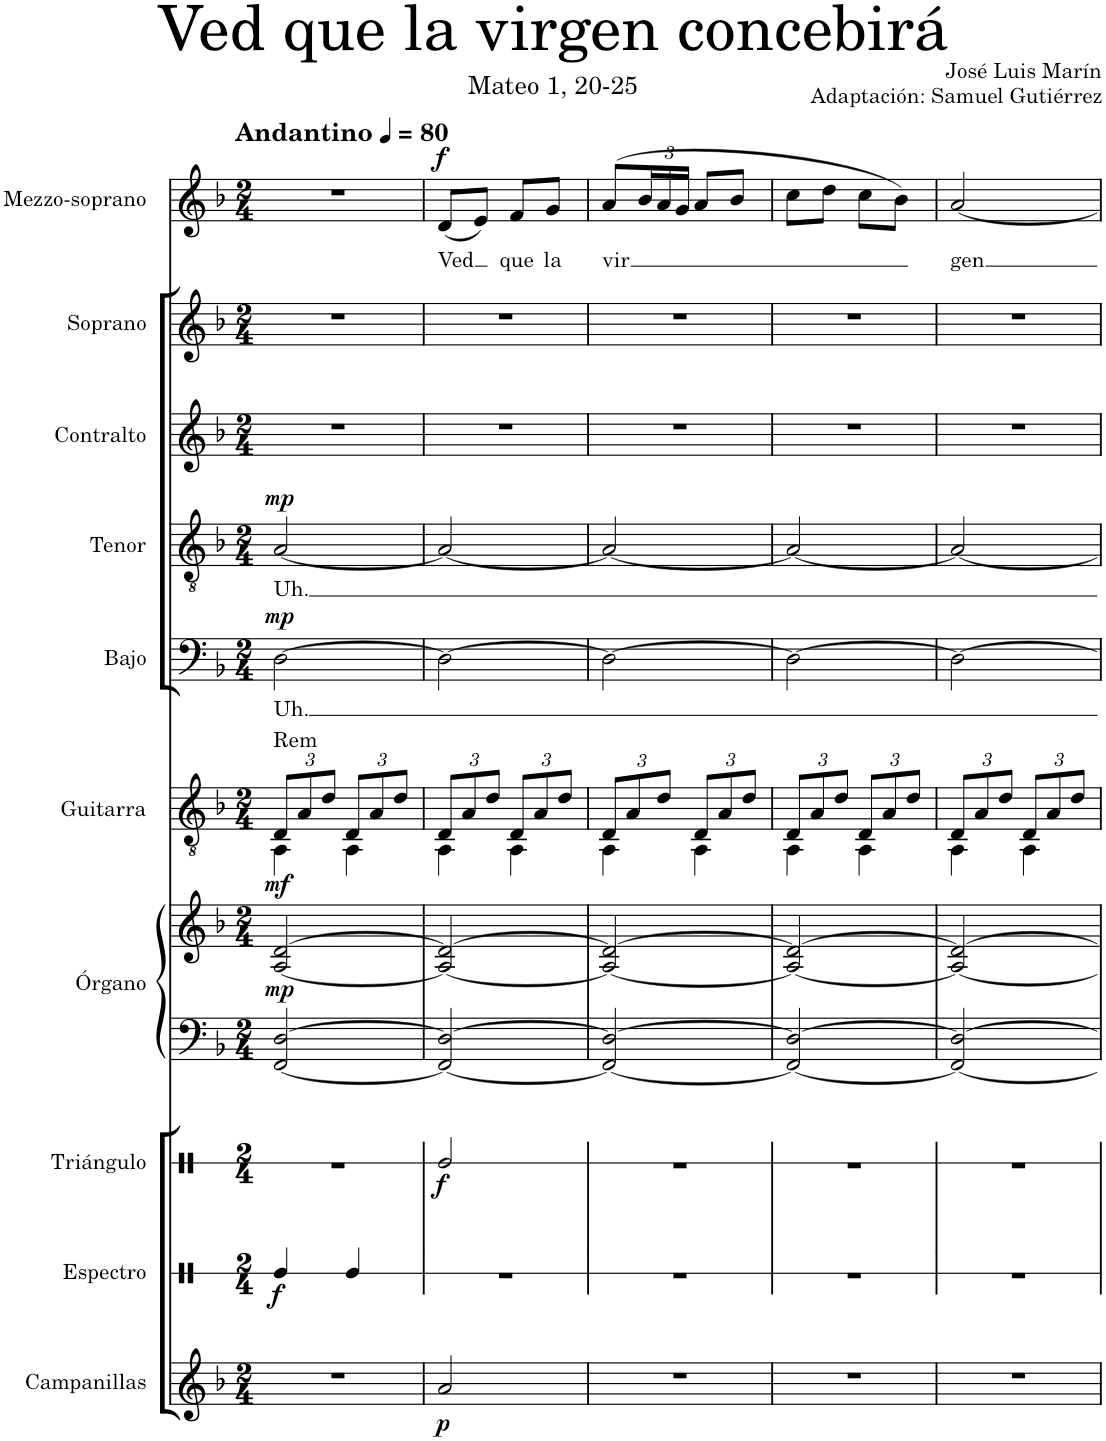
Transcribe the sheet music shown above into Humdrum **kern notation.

**kern	**dynam	**kern	**dynam	**kern	**dynam	**kern	**kern	**dynam	**kern	**dynam	**harte	**kern	**text	**dynam	**kern	**text	**dynam	**kern	**kern	**kern	**text	**dynam
*part10	*part10	*part9	*part9	*part8	*part8	*part7	*part7	*part7	*part6	*part6	*part6	*part5	*part5	*part5	*part4	*part4	*part4	*part3	*part2	*part1	*part1	*part1
*staff11	*staff11	*staff10	*staff10	*staff9	*staff9	*staff8	*staff7	*staff7/8	*staff6	*staff6	*	*staff5	*staff5	*staff5	*staff4	*staff4	*staff4	*staff3	*staff2	*staff1	*staff1	*staff1
*I"Campanillas	*	*I"Espectro	*	*I"Triángulo	*	*I"Órgano	*	*	*I"Guitarra	*	*	*I"Bajo	*	*	*I"Tenor	*	*	*I"Contralto	*I"Soprano	*I"Mezzo-soprano	*	*
*I'Camp.	*	*	*	*	*	*	*	*	*I'Guit.	*	*	*I'B.	*	*	*I'T.	*	*	*I'C.	*I'S.	*I'Mzs.	*	*
*	*	*stria1	*	*stria1	*	*	*	*	*	*	*	*	*	*	*	*	*	*	*	*	*	*
*clefG2	*	*clefX	*	*clefX	*	*clefF4	*clefG2	*	*clefGv2	*	*	*clefF4	*	*	*clefGv2	*	*	*clefG2	*clefG2	*clefG2	*	*
*Trd-7c-12	*	*	*	*	*	*	*	*	*	*	*	*	*	*	*	*	*	*	*	*	*	*
*k[b-]	*	*k[]	*	*k[]	*	*k[b-]	*k[b-]	*	*k[b-]	*	*	*k[b-]	*	*	*k[b-]	*	*	*k[b-]	*k[b-]	*k[b-]	*	*
*M2/4	*	*M2/4	*	*M2/4	*	*M2/4	*M2/4	*	*M2/4	*	*	*M2/4	*	*	*M2/4	*	*	*M2/4	*M2/4	*M2/4	*	*
*MM80	*	*MM80	*	*MM80	*	*MM80	*MM80	*	*MM80	*	*	*MM80	*	*	*MM80	*	*	*MM80	*MM80	*MM80	*	*
*	*	*	*	*	*	*	*	*	*Xbrackettup	*	*	*	*	*	*	*	*	*	*	*	*	*
=1	=1	=1	=1	=1	=1	=1	=1	=1	=1	=1	=1	=1	=1	=1	=1	=1	=1	=1	=1	=1	=1	=1
*	*	*	*	*	*	*	*	*	*^	*	*	*	*	*	*	*	*	*	*	*	*	*
!	!	!	!	!	!	!	!	!	!	!	!	!	!	!	!	!	!	!	!	!	!LO:TX:a:B:t=Andantino	!	!
!	!	!	!LO:DY:b	!	!	!	!	!LO:DY:b	!	!	!LO:DY:b	!LO:H:kt=Rem	!	!LO:LY:b	!LO:DY:a	!	!LO:LY:b	!LO:DY:a	!	!	!	!	!
2r	.	4Re/	f	2r	.	[2FF/ [2D/	[2A/ [2d/	mp	12D/L	4AA\	mf	N	[2D\	Uh.	mp	[2A/	Uh.	mp	2r	2r	2r	.	.
.	.	.	.	.	.	.	.	.	12A/	.	.	.	.	.	.	.	.	.	.	.	.	.	.
.	.	.	.	.	.	.	.	.	12d/J	.	.	.	.	.	.	.	.	.	.	.	.	.	.
.	.	4Re/	.	.	.	.	.	.	12D/L	4AA\	.	.	.	.	.	.	.	.	.	.	.	.	.
.	.	.	.	.	.	.	.	.	12A/	.	.	.	.	.	.	.	.	.	.	.	.	.	.
.	.	.	.	.	.	.	.	.	12d/J	.	.	.	.	.	.	.	.	.	.	.	.	.	.
=2	=2	=2	=2	=2	=2	=2	=2	=2	=2	=2	=2	=2	=2	=2	=2	=2	=2	=2	=2	=2	=2	=2	=2
!	!LO:DY:b	!	!	!	!LO:DY:b	!	!	!	!	!	!	!	!	!	!	!	!	!	!	!	!	!LO:LY:b	!LO:DY:a
2a/	p	2r	.	2Re/	f	2FF/_ 2D/_	2A/_ 2d/_	.	12D/L	4AA\	.	.	2D\_	.	.	2A/_	.	.	2r	2r	(8d/L	Ved	f
.	.	.	.	.	.	.	.	.	12A/	.	.	.	.	.	.	.	.	.	.	.	.	.	.
.	.	.	.	.	.	.	.	.	.	.	.	.	.	.	.	.	.	.	.	.	8e/J)	.	.
.	.	.	.	.	.	.	.	.	12d/J	.	.	.	.	.	.	.	.	.	.	.	.	.	.
!	!	!	!	!	!	!	!	!	!	!	!	!	!	!	!	!	!	!	!	!	!	!LO:LY:b	!
.	.	.	.	.	.	.	.	.	12D/L	4AA\	.	.	.	.	.	.	.	.	.	.	8f/L	que	.
.	.	.	.	.	.	.	.	.	12A/	.	.	.	.	.	.	.	.	.	.	.	.	.	.
!	!	!	!	!	!	!	!	!	!	!	!	!	!	!	!	!	!	!	!	!	!	!LO:LY:b	!
.	.	.	.	.	.	.	.	.	.	.	.	.	.	.	.	.	.	.	.	.	8g/J	la	.
.	.	.	.	.	.	.	.	.	12d/J	.	.	.	.	.	.	.	.	.	.	.	.	.	.
=3	=3	=3	=3	=3	=3	=3	=3	=3	=3	=3	=3	=3	=3	=3	=3	=3	=3	=3	=3	=3	=3	=3	=3
!	!	!	!	!	!	!	!	!	!	!	!	!	!	!	!	!	!	!	!	!	!	!LO:LY:b	!
2r	.	2r	.	2r	.	2FF/_ 2D/_	2A/_ 2d/_	.	12D/L	4AA\	.	.	2D\_	.	.	2A/_	.	.	2r	2r	(8a/L	vir	.
.	.	.	.	.	.	.	.	.	12A/	.	.	.	.	.	.	.	.	.	.	.	.	.	.
*	*	*	*	*	*	*	*	*	*	*	*	*	*	*	*	*	*	*	*	*	*Xbrackettup	*	*
.	.	.	.	.	.	.	.	.	.	.	.	.	.	.	.	.	.	.	.	.	24b-/L	.	.
.	.	.	.	.	.	.	.	.	12d/J	.	.	.	.	.	.	.	.	.	.	.	24a/	.	.
.	.	.	.	.	.	.	.	.	.	.	.	.	.	.	.	.	.	.	.	.	24g/JJ	.	.
.	.	.	.	.	.	.	.	.	12D/L	4AA\	.	.	.	.	.	.	.	.	.	.	8a/L	.	.
.	.	.	.	.	.	.	.	.	12A/	.	.	.	.	.	.	.	.	.	.	.	.	.	.
.	.	.	.	.	.	.	.	.	.	.	.	.	.	.	.	.	.	.	.	.	8b-/J	.	.
.	.	.	.	.	.	.	.	.	12d/J	.	.	.	.	.	.	.	.	.	.	.	.	.	.
=4	=4	=4	=4	=4	=4	=4	=4	=4	=4	=4	=4	=4	=4	=4	=4	=4	=4	=4	=4	=4	=4	=4	=4
2r	.	2r	.	2r	.	2FF/_ 2D/_	2A/_ 2d/_	.	12D/L	4AA\	.	.	2D\_	.	.	2A/_	.	.	2r	2r	8cc\L	.	.
.	.	.	.	.	.	.	.	.	12A/	.	.	.	.	.	.	.	.	.	.	.	.	.	.
.	.	.	.	.	.	.	.	.	.	.	.	.	.	.	.	.	.	.	.	.	8dd\J	.	.
.	.	.	.	.	.	.	.	.	12d/J	.	.	.	.	.	.	.	.	.	.	.	.	.	.
.	.	.	.	.	.	.	.	.	12D/L	4AA\	.	.	.	.	.	.	.	.	.	.	8cc\L	.	.
.	.	.	.	.	.	.	.	.	12A/	.	.	.	.	.	.	.	.	.	.	.	.	.	.
.	.	.	.	.	.	.	.	.	.	.	.	.	.	.	.	.	.	.	.	.	8b-\J)	.	.
.	.	.	.	.	.	.	.	.	12d/J	.	.	.	.	.	.	.	.	.	.	.	.	.	.
=5	=5	=5	=5	=5	=5	=5	=5	=5	=5	=5	=5	=5	=5	=5	=5	=5	=5	=5	=5	=5	=5	=5	=5
!	!	!	!	!	!	!	!	!	!	!	!	!	!	!	!	!	!	!	!	!	!	!LO:LY:b	!
2r	.	2r	.	2r	.	2FF/_ 2D/_	2A/_ 2d/_	.	12D/L	4AA\	.	.	2D\_	.	.	2A/_	.	.	2r	2r	[2a/	gen	.
.	.	.	.	.	.	.	.	.	12A/	.	.	.	.	.	.	.	.	.	.	.	.	.	.
.	.	.	.	.	.	.	.	.	12d/J	.	.	.	.	.	.	.	.	.	.	.	.	.	.
.	.	.	.	.	.	.	.	.	12D/L	4AA\	.	.	.	.	.	.	.	.	.	.	.	.	.
.	.	.	.	.	.	.	.	.	12A/	.	.	.	.	.	.	.	.	.	.	.	.	.	.
.	.	.	.	.	.	.	.	.	12d/J	.	.	.	.	.	.	.	.	.	.	.	.	.	.
*	*	*	*	*	*	*	*	*	*v	*v	*	*	*	*	*	*	*	*	*	*	*	*	*
=	=	=	=	=	=	=	=	=	=	=	=	=	=	=	=	=	=	=	=	=	=	=
*-	*-	*-	*-	*-	*-	*-	*-	*-	*-	*-	*-	*-	*-	*-	*-	*-	*-	*-	*-	*-	*-	*-
